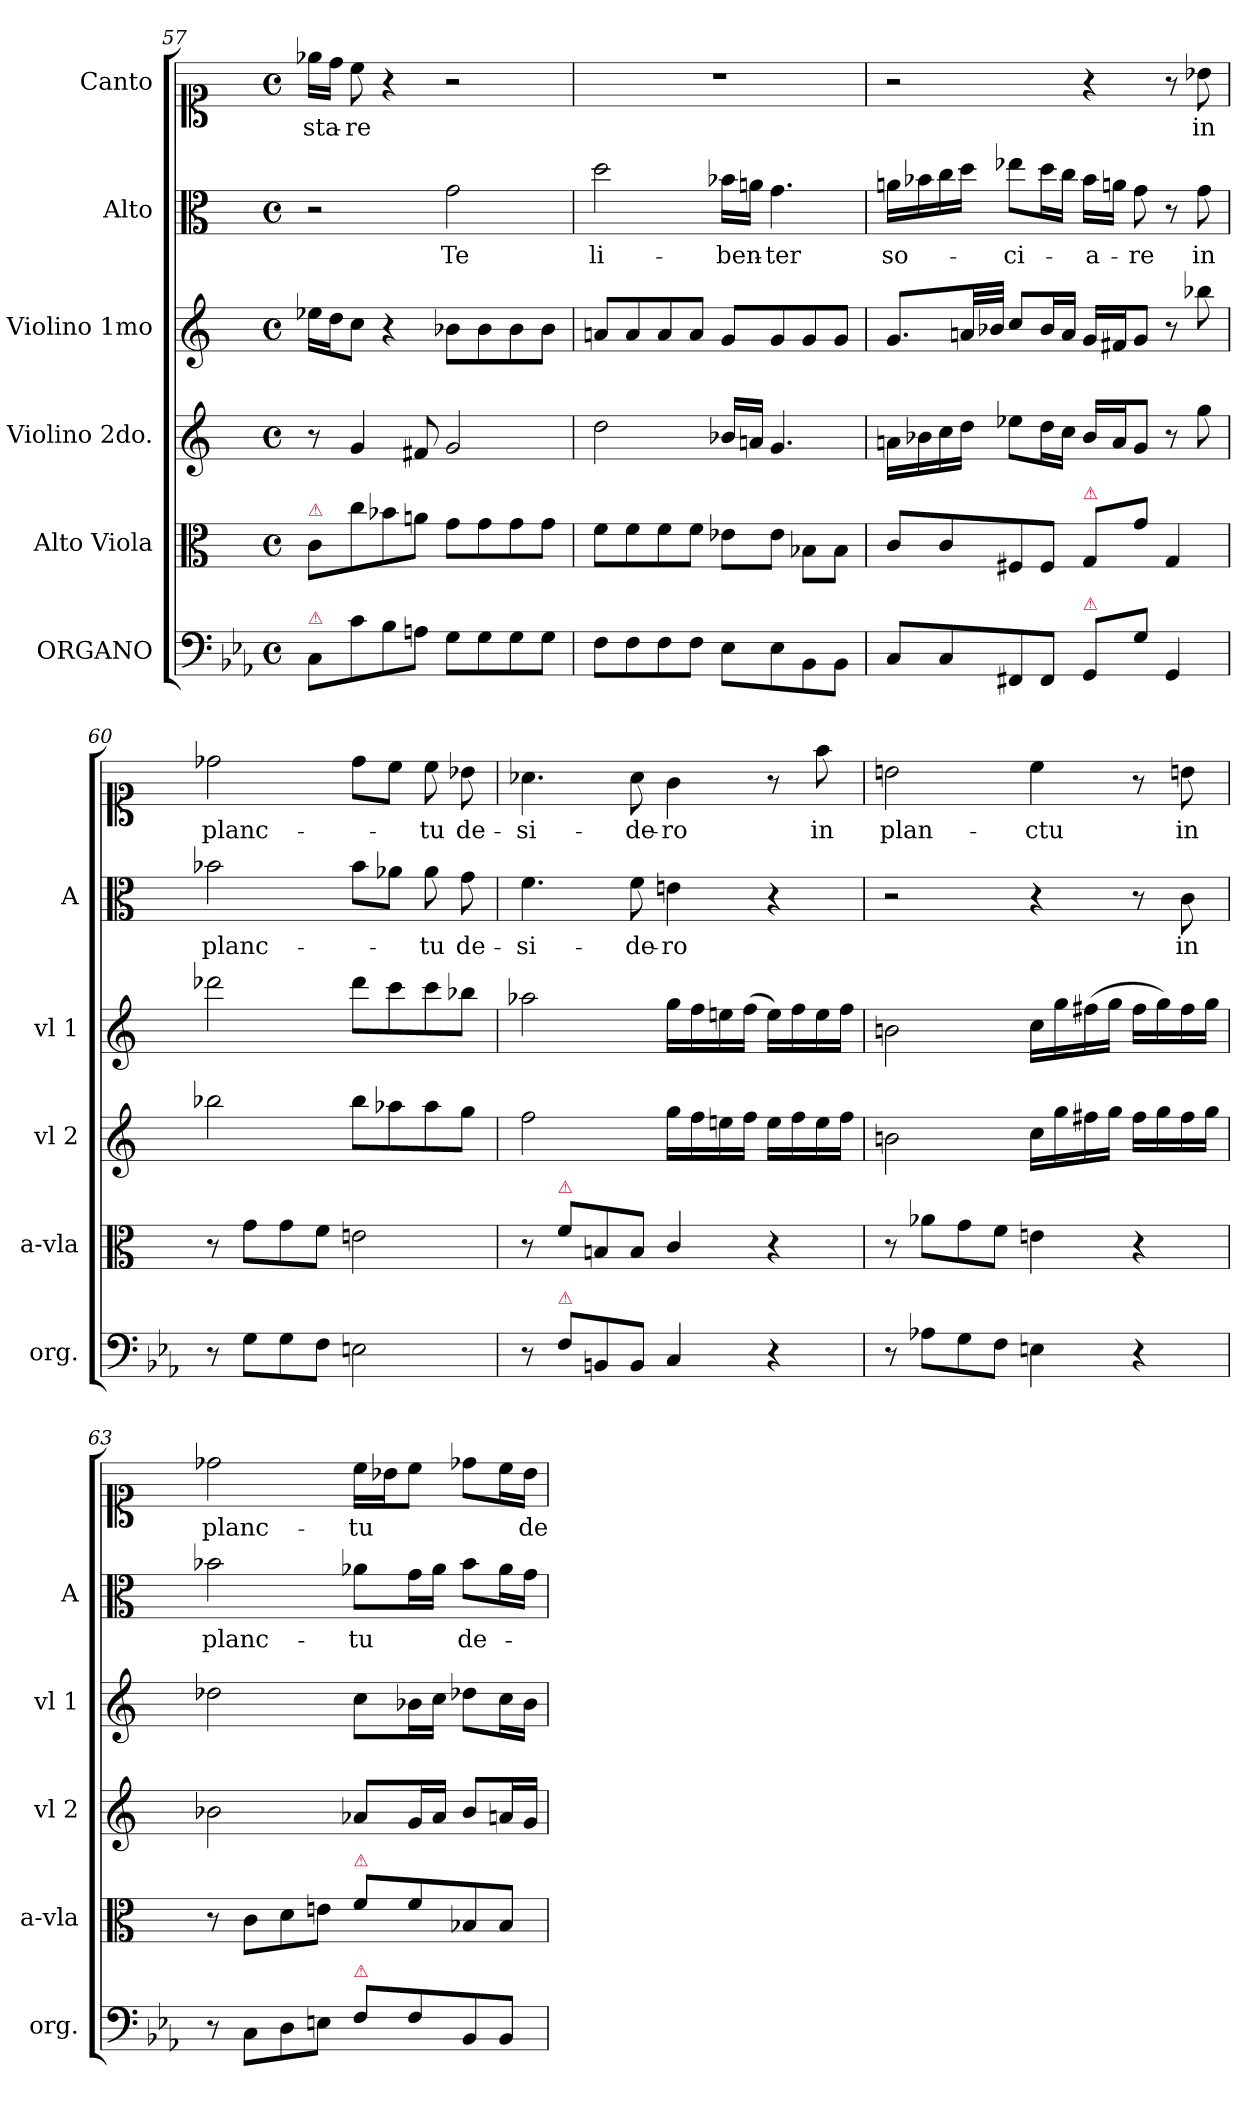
**kern	**kern	**kern	**kern	**kern	**text	**kern	**text
*part6	*part5	*part4	*part3	*part2	*part2	*part1	*part1
*staff6	*staff5	*staff4	*staff3	*staff2	*staff2	*staff1	*staff1
*I"ORGANO	*I"Alto Viola	*I"Violino 2do.	*I"Violino 1mo	*I"Alto	*	*I"Canto	*
*I'org.	*I'a-vla	*I'vl 2	*I'vl 1	*I'A	*	*	*
*clefF4	*clefC3	*clefG2	*clefG2	*clefC3	*	*clefC1	*
*k[b-e-a-]	*	*	*	*	*	*	*
*M4/4	*M4/4	*M4/4	*M4/4	*M4/4	*	*M4/4	*
*met(c)	*met(c)	*met(c)	*met(c)	*met(c)	*	*met(c)	*
=57	=57	=57	=57	=57	=57	=57	=57
!	!LO:TX:a:color=crimson:t=⚠	!	!	!	!	!	!
!LO:TX:a:color=crimson:t=⚠	!	!	!	!	!	!	!
8C/L	8c/L	8r	16ee-\LL	2r	.	16ee-\LL	sta-
.	.	.	16dd\J	.	.	16dd\JJ	.
8c\	8cc\	4g/	8cc\J	.	.	8cc\	-re
8B-\	8b-\	.	4r	.	.	4r	.
8An\J	8an\J	8f#X/	.	.	.	.	.
8G\L	8g\L	2g/	8b-\L	2g\	Te	2r	.
8G\	8g\	.	8b-\	.	.	.	.
8G\	8g\	.	8b-\	.	.	.	.
8G\J	8g\J	.	8b-\J	.	.	.	.
=58	=58	=58	=58	=58	=58	=58	=58
8F\L	8f\L	2dd\	8an/L	2dd\	li-	1r	.
8F\	8f\	.	8a/	.	.	.	.
8F\	8f\	.	8a/	.	.	.	.
8F\J	8f\J	.	8a/J	.	.	.	.
8E-\L	8e-\L	16b-/LL	8g/L	16b-\LL	-ben-	.	.
.	.	16an/JJ	.	16an\JJ	.	.	.
8E-\	8e-\J	4.g/	8g/	4.g\	-ter	.	.
8BB-\	8B-\L	.	8g/	.	.	.	.
8BB-\J	8B-\J	.	8g/J	.	.	.	.
=59	=59	=59	=59	=59	=59	=59	=59
8C/L	8c/L	16an\LL	8.g/L	16an\LL	so-	2r	.
.	.	16b-\	.	16b-\	.	.	.
8C/	8c/	16cc\	.	16cc\	.	.	.
.	.	16dd\JJ	32an/LL	16dd\JJ	.	.	.
.	.	.	32b-/JJJ	.	.	.	.
8FF#X/	8F#X/	8ee-\L	8cc/L	8ee-\L	-ci-	.	.
8FF#/J	8F#/J	16dd\L	16b-/L	16dd\L	.	.	.
.	.	16cc\JJ	16a/JJ	16cc\JJ	.	.	.
!	!LO:TX:a:color=crimson:t=⚠	!	!	!	!	!	!
!LO:TX:a:color=crimson:t=⚠	!	!	!	!	!	!	!
8GG/L	8G/L	16b-/LL	16g/LL	16b-\LL	-a-	4r	.
.	.	16a/J	16f#X/J	16an\JJ	.	.	.
8G\J	8g\J	8g/J	8g/J	8g\	-re	.	.
4GG/	4G/	8r	8r	8r	.	8r	.
.	.	8gg\	8bb-\	8g\	in	8b-\	in
=60	=60	=60	=60	=60	=60	=60	=60
8r	8r	2bb-\	2ddd-X\	2b-\	planc-	2dd-X\	planc-
8G\L	8g\L	.	.	.	.	.	.
8G\	8g\	.	.	.	.	.	.
8F\J	8f\J	.	.	.	.	.	.
2En\	2en\	8bb-\L	8ddd-\L	8b-\L	.	8dd-\L	.
.	.	8aa-\	8ccc\	8a-\J	.	8cc\J	.
.	.	8aa-\	8ccc\	8a-\	-tu	8cc\	-tu
.	.	8gg\J	8bb-\J	8g\	de-	8b-\	de-
=61	=61	=61	=61	=61	=61	=61	=61
8r	8r	2ff\	2aa-X\	4.f\	-si-	4.a-\	-si-
!	!LO:TX:a:color=crimson:t=⚠	!	!	!	!	!	!
!LO:TX:a:color=crimson:t=⚠	!	!	!	!	!	!	!
8F\L	8f\L	.	.	.	.	.	.
8BBn/	8Bn/	.	.	.	.	.	.
8BB/J	8B/J	.	.	8f\	-de-	8a-\	-de-
4C/	4c/	16gg\LL	16gg\LL	4en\	-ro	4g\	-ro
.	.	16ff\	16ff\	.	.	.	.
.	.	16een\	16een\	.	.	.	.
.	.	16ff\JJ	(16ff\JJ	.	.	.	.
4r	4r	16ee\LL	16ee\LL)	4r	.	8r	.
.	.	16ff\	16ff\	.	.	.	.
.	.	16ee\	16ee\	.	.	8ff\	in
.	.	16ff\JJ	16ff\JJ	.	.	.	.
=62	=62	=62	=62	=62	=62	=62	=62
8r	8r	2bn\	2bn\	2r	.	2bn\	plan-
8A-X\L	8a-X\L	.	.	.	.	.	.
8G\	8g\	.	.	.	.	.	.
8F\J	8f\J	.	.	.	.	.	.
4En\	4en\	16cc\LL	16cc\LL	4r	.	4cc\	-ctu
.	.	16gg\	16gg\	.	.	.	.
.	.	16ff#X\	(16ff#X\	.	.	.	.
.	.	16gg\JJ	16gg\JJ	.	.	.	.
4r	4r	16ff#\LL	16ff#\LL	8r	.	8r	.
.	.	16gg\	16gg\)	.	.	.	.
.	.	16ff#\	16ff#\	8c\	in	8bn\	in
.	.	16gg\JJ	16gg\JJ	.	.	.	.
=63	=63	=63	=63	=63	=63	=63	=63
8r	8r	2b-X\	2dd-X\	2b-X\	planc-	2dd-X\	planc-
8C\L	8c\L	.	.	.	.	.	.
8D\	8d\	.	.	.	.	.	.
8En\J	8en\J	.	.	.	.	.	.
!	!LO:TX:a:color=crimson:t=⚠	!	!	!	!	!	!
!LO:TX:a:color=crimson:t=⚠	!	!	!	!	!	!	!
8F\L	8f\L	8a-/L	8cc\L	8a-X\L	-tu	16cc\LL	-tu
.	.	.	.	.	.	16b-\J	.
8F\	8f\	16g/L	16b-\L	16g\L	.	8cc\J	.
.	.	16a-/JJ	16cc\JJ	16a-\JJ	.	.	.
8BB-/	8B-/	8b-/L	8dd-X\L	8b-\L	de-	8dd-X\L	.
8BB-/J	8B-/J	16an/L	16cc\L	16a-\L	.	16cc\L	.
.	.	16g/JJ	16b-\JJ	16g\JJ	.	16b-\JJ	de-
=	=	=	=	=	=	=	=
*-	*-	*-	*-	*-	*-	*-	*-
